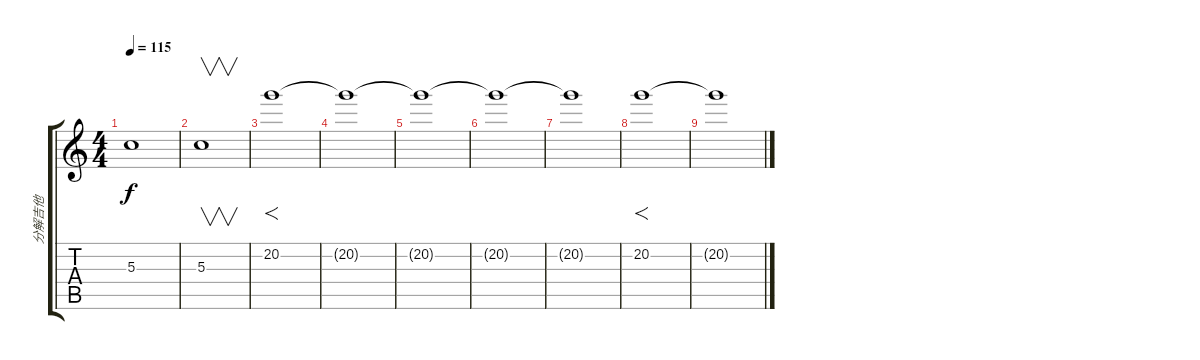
\track ("分解吉他" "分解吉他") {instrument distortionguitar}
\staff {score tabs}
\tuning (E4 B3 G3 D3 A2 E2) {hide}
\ts (4 4)
\tempo 115
\clef g2
\ks c
5.3{t}.1{dy f} |
5.3.1{v} |
20.2.1{f} |
20.2{t}.1 |
20.2{t}.1 |
20.2{t}.1 |
20.2{t}.1 |
20.2.1{f} |
20.2{t}.1
